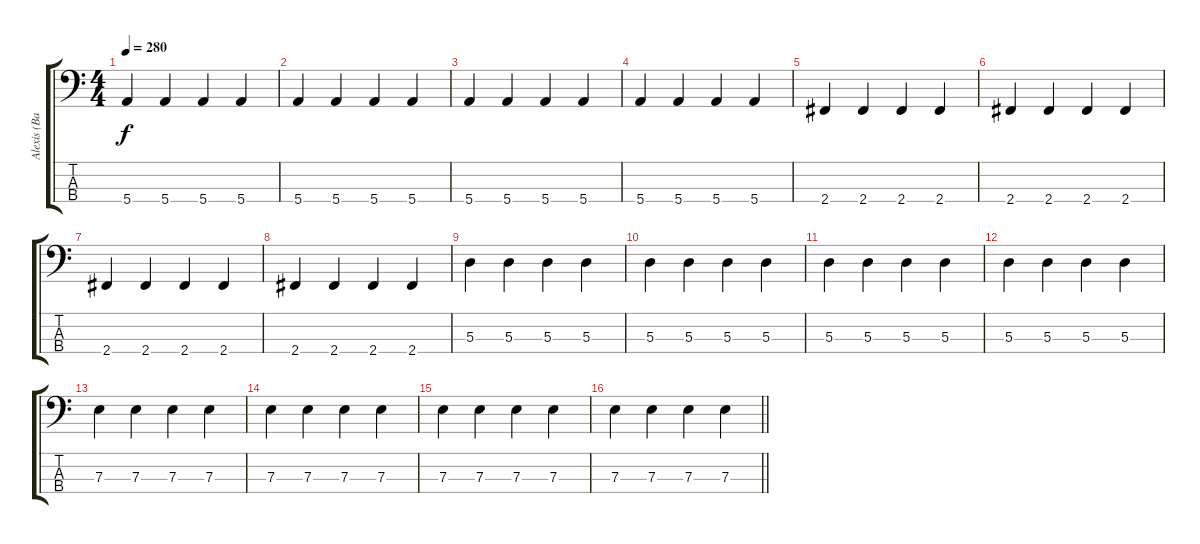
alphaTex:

\track ("Alexis (Bajo)" "Alexis (Ba") {instrument electricbassfinger}
\staff {score tabs}
\tuning (G2 D2 A1 E1) {hide}
\ts (4 4)
\tempo 280
\clef f4
\ks c
5.4.4{dy f} 5.4.4 5.4.4 5.4.4 |
5.4.4 5.4.4 5.4.4 5.4.4 |
5.4.4 5.4.4 5.4.4 5.4.4 |
5.4.4 5.4.4 5.4.4 5.4.4 |
2.4.4 2.4.4 2.4.4 2.4.4 |
2.4.4 2.4.4 2.4.4 2.4.4 |
2.4.4 2.4.4 2.4.4 2.4.4 |
2.4.4 2.4.4 2.4.4 2.4.4 |
5.3.4 5.3.4 5.3.4 5.3.4 |
5.3.4 5.3.4 5.3.4 5.3.4 |
5.3.4 5.3.4 5.3.4 5.3.4 |
5.3.4 5.3.4 5.3.4 5.3.4 |
7.3.4 7.3.4 7.3.4 7.3.4 |
7.3.4 7.3.4 7.3.4 7.3.4 |
7.3.4 7.3.4 7.3.4 7.3.4 |
\barLineRight lightlight
7.3.4 7.3.4 7.3.4 7.3.4
